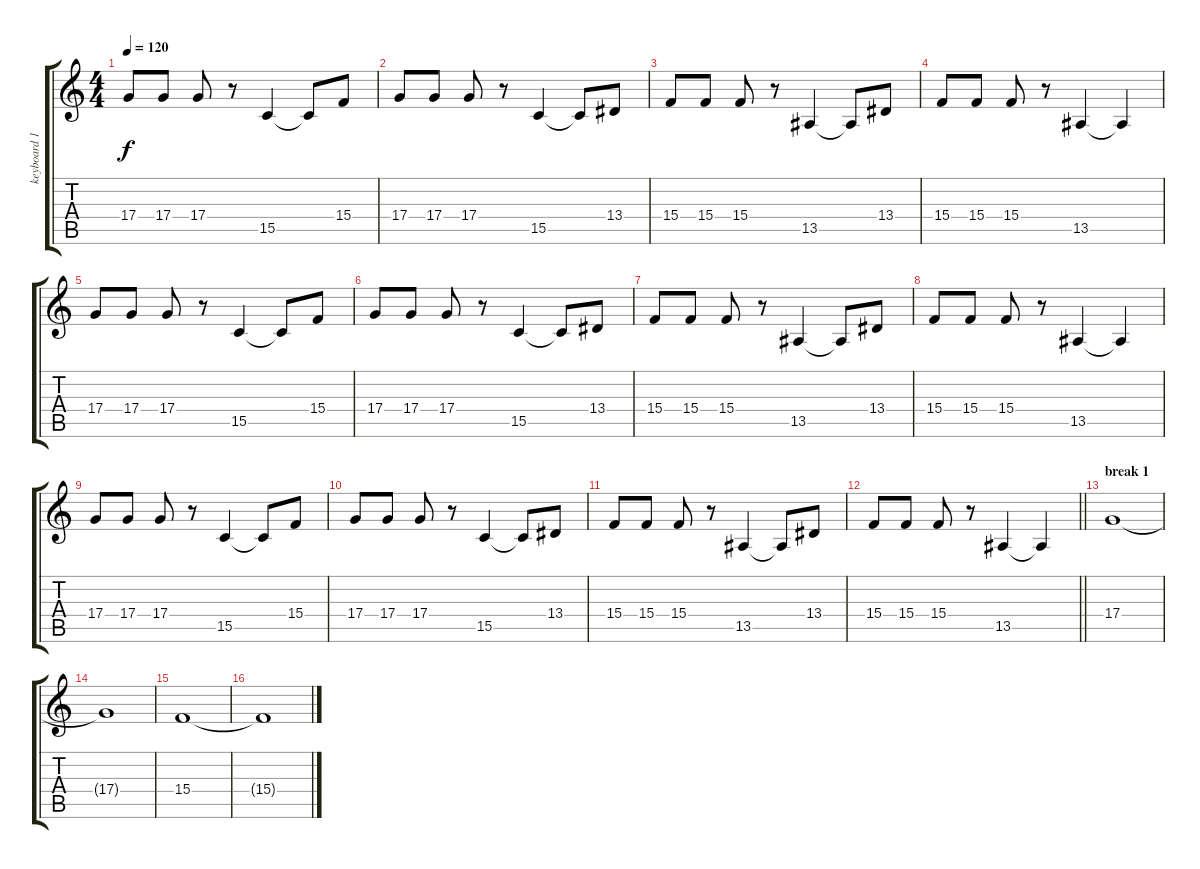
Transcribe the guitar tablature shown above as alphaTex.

\track ("keyboard 1" "keyboard 1") {instrument pad8sweep}
\staff {score tabs}
\tuning (E4 B3 G3 D3 A2 E2) {hide}
\ts (4 4)
\tempo 120
\clef g2
\ks c
17.4.8{dy f} 17.4.8 17.4.8 r.8 15.5.4 15.5{t}.8 15.4.8 |
17.4.8 17.4.8 17.4.8 r.8 15.5.4 15.5{t}.8 13.4.8 |
15.4.8 15.4.8 15.4.8 r.8 13.5.4 13.5{t}.8 13.4.8 |
15.4.8 15.4.8 15.4.8 r.8 13.5.4 13.5{t}.4 |
17.4.8 17.4.8 17.4.8 r.8 15.5.4 15.5{t}.8 15.4.8 |
17.4.8 17.4.8 17.4.8 r.8 15.5.4 15.5{t}.8 13.4.8 |
15.4.8 15.4.8 15.4.8 r.8 13.5.4 13.5{t}.8 13.4.8 |
15.4.8 15.4.8 15.4.8 r.8 13.5.4 13.5{t}.4 |
17.4.8 17.4.8 17.4.8 r.8 15.5.4 15.5{t}.8 15.4.8 |
17.4.8 17.4.8 17.4.8 r.8 15.5.4 15.5{t}.8 13.4.8 |
15.4.8 15.4.8 15.4.8 r.8 13.5.4 13.5{t}.8 13.4.8 |
\barLineRight lightlight
15.4.8 15.4.8 15.4.8 r.8 13.5.4 13.5{t}.4 |
\section ("" "break 1")
17.4.1{volume 8 instrument stringensemble2} |
17.4{t}.1 |
15.4.1 |
15.4{t}.1
